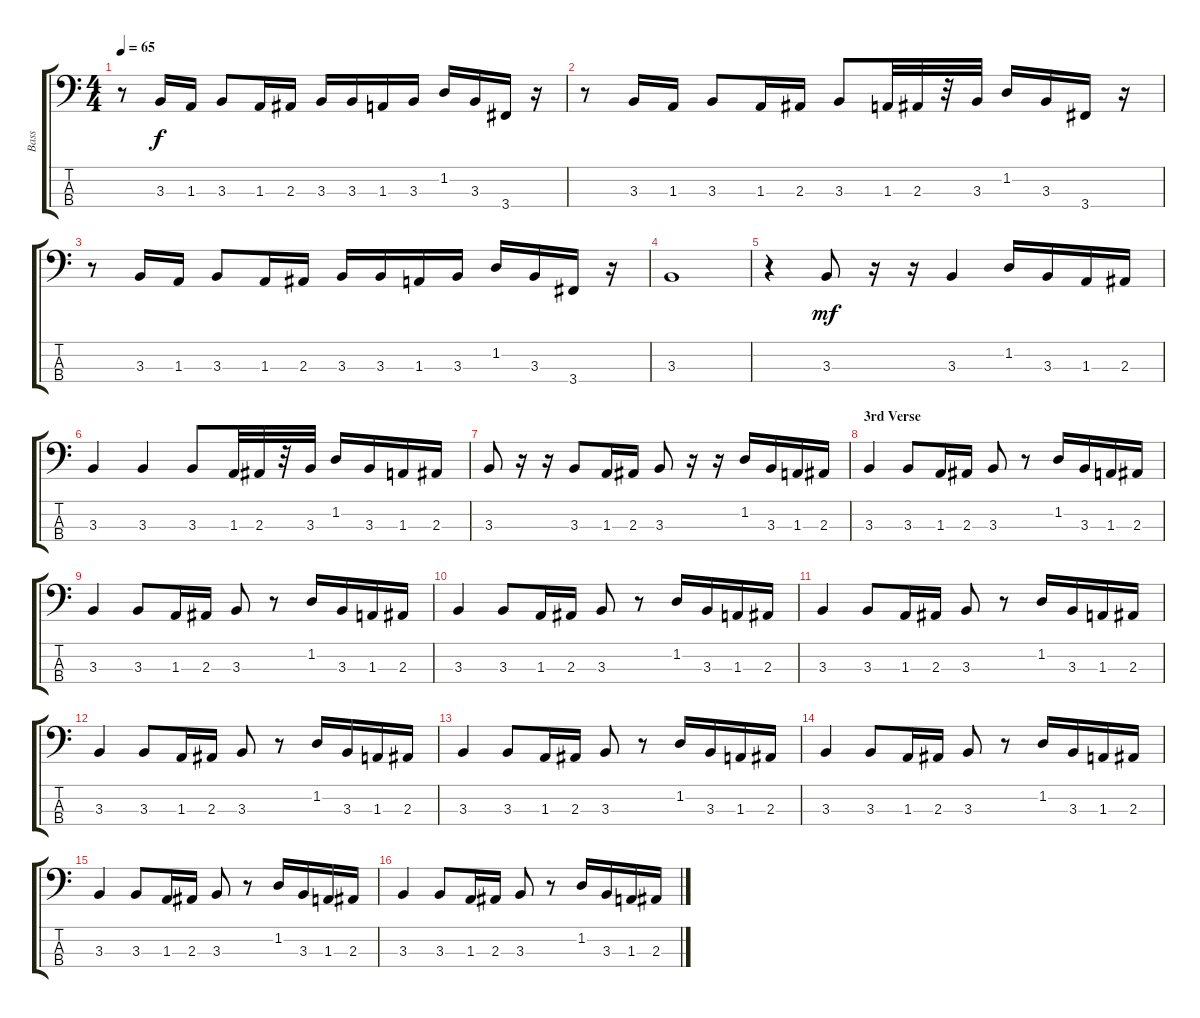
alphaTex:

\track ("Bass" "Bass") {instrument electricbasspick}
\staff {score tabs}
\tuning (Gb2 Db2 Ab1 Eb1) {hide}
\ts (4 4)
\tempo 65
\clef f4
\ks c
r.8{dy f} 3.3.16 1.3.16 3.3.8 1.3.16 2.3.16 3.3.16 3.3.16 1.3.16 3.3.16 1.2.16 3.3.16 3.4.16 r.16 |
r.8 3.3.16 1.3.16 3.3.8 1.3.16 2.3.16 3.3.8 1.3.32 2.3.32 r.32 3.3.32 1.2.16 3.3.16 3.4.16 r.16 |
r.8 3.3.16 1.3.16 3.3.8 1.3.16 2.3.16 3.3.16 3.3.16 1.3.16 3.3.16 1.2.16 3.3.16 3.4.16 r.16 |
3.3.1 |
r.4 3.3.8{dy mf} r.16 r.16 3.3.4 1.2.16 3.3.16 1.3.16 2.3.16 |
3.3.4 3.3.4 3.3.8 1.3.32 2.3.32 r.32 3.3.32 1.2.16 3.3.16 1.3.16 2.3.16 |
3.3.8 r.16 r.16 3.3.8 1.3.16 2.3.16 3.3.8 r.16 r.16 1.2.16 3.3.16 1.3.16 2.3.16 |
\section ("" "3rd Verse")
3.3.4 3.3.8 1.3.16 2.3.16 3.3.8 r.8 1.2.16 3.3.16 1.3.16 2.3.16 |
3.3.4 3.3.8 1.3.16 2.3.16 3.3.8 r.8 1.2.16 3.3.16 1.3.16 2.3.16 |
3.3.4 3.3.8 1.3.16 2.3.16 3.3.8 r.8 1.2.16 3.3.16 1.3.16 2.3.16 |
3.3.4 3.3.8 1.3.16 2.3.16 3.3.8 r.8 1.2.16 3.3.16 1.3.16 2.3.16 |
3.3.4 3.3.8 1.3.16 2.3.16 3.3.8 r.8 1.2.16 3.3.16 1.3.16 2.3.16 |
3.3.4 3.3.8 1.3.16 2.3.16 3.3.8 r.8 1.2.16 3.3.16 1.3.16 2.3.16 |
3.3.4 3.3.8 1.3.16 2.3.16 3.3.8 r.8 1.2.16 3.3.16 1.3.16 2.3.16 |
3.3.4 3.3.8 1.3.16 2.3.16 3.3.8 r.8 1.2.16 3.3.16 1.3.16 2.3.16 |
3.3.4 3.3.8 1.3.16 2.3.16 3.3.8 r.8 1.2.16 3.3.16 1.3.16 2.3.16
